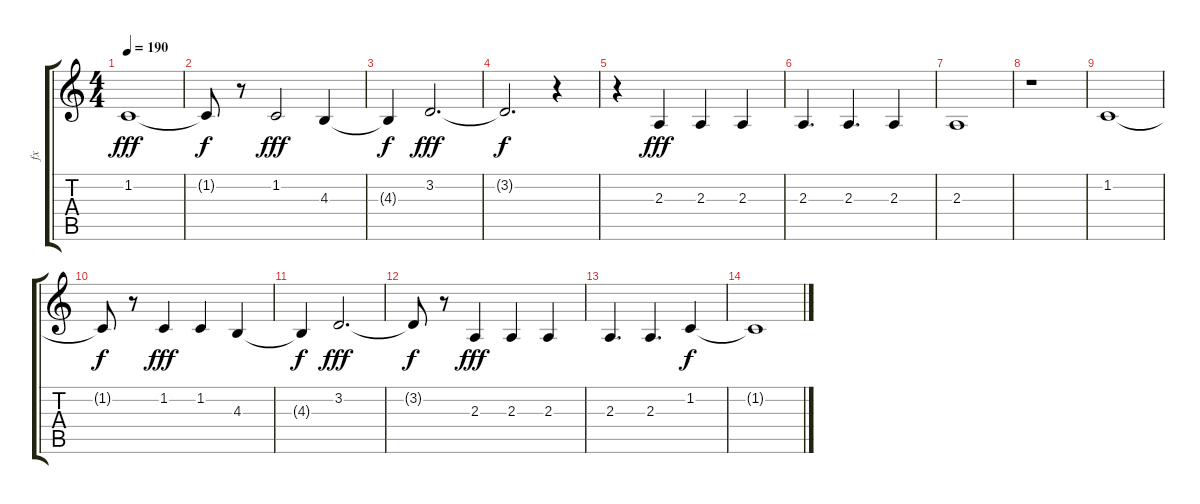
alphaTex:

\track ("fx" "fx") {instrument stringensemble1}
\staff {score tabs}
\tuning (E4 B3 G3 D3 A2 E2) {hide}
\ts (4 4)
\tempo 190
\clef g2
\ks c
1.2.1{dy fff volume 14 instrument trumpet} |
1.2{t}.8{dy f} r.8 1.2.2{dy fff} 4.3.4 |
4.3{t}.4{dy f} 3.2.2{d dy fff} |
3.2{t}.2{d dy f} r.4 |
r.4 2.3.4{dy fff} 2.3.4 2.3.4 |
2.3.4{d} 2.3.4{d} 2.3.4 |
2.3.1 |
r.1 |
1.2.1 |
1.2{t}.8{dy f} r.8 1.2.4{dy fff} 1.2.4 4.3.4 |
4.3{t}.4{dy f} 3.2.2{d dy fff} |
3.2{t}.8{dy f} r.8 2.3.4{dy fff} 2.3.4 2.3.4 |
2.3.4{d} 2.3.4{d} 1.2.4{dy f} |
1.2{t}.1
